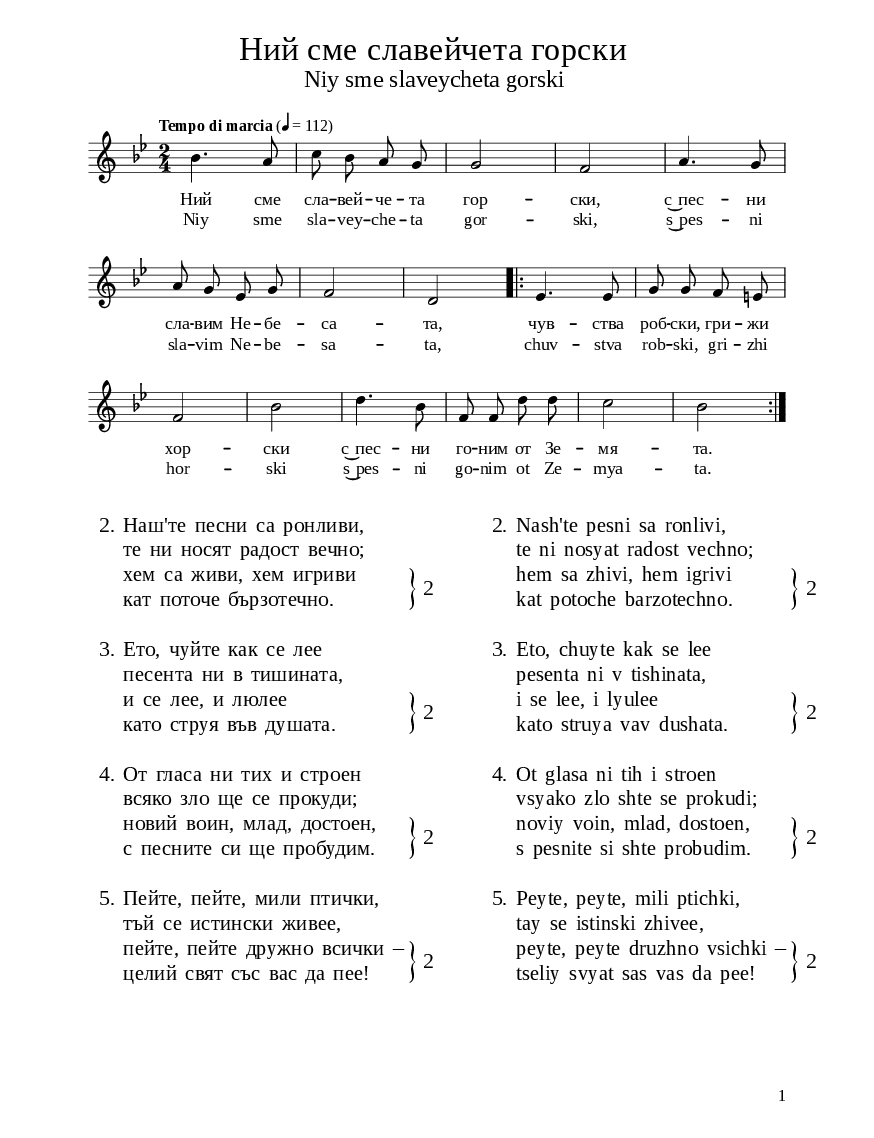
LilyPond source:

\version "2.24.0"

% include paper part and global functions
\include "include/globals.ily"
"rightBraces049" = \markup {
  \column {
    % repeat braces
    \translate #'(0 . -5.5 )
    \right-brace #20

    \translate #'(0 . -10.0 )
    \right-brace #20

    \translate #'(0 . -10.0 )
    \right-brace #20

    \translate #'(0 . -10.0 )
    \right-brace #20
  }
  \column {
    % repeat numbers
    \translate #'(0 . -6.1 )
    2

    \translate #'(0 . -12.0 )
    2

    \translate #'(0 . -12.0 )
    2

    \translate #'(0 . -12.0 )
    2
  }
}

\bookpart {
  \include "include/bookpart-paper.ily"
  \score {
    \include "include/score-layout.ily"

    \new Voice \absolute  {
      \clef treble
      \key g \minor
      \time 2/4
      \tempoFunc "Tempo di marcia" 4 "112"
      \autoBeamOff
      \autoBeamOff

      bes'4. a'8 | c''8 bes' a' g' |  g'2 |  f'2 | a'4. g'8 \break |
      a'8 g' es' g' |  f'2 |  d'2 \repeat volta 2 {
        es'4. es'8 | g'8 g' f' e' \break |
        f'2 | bes'2 d''4. bes'8 | f'8 f' d'' d'' | c''2  bes'2 |\break
      }
    }

    \addlyrics {
      Ний сме сла -- вей -- че -- та гор -- ски, с~пес -- ни
      сла -- вим Не -- бе -- са -- та, чув -- ства роб -- ски, гри -- жи
      хор -- ски с~пес -- ни го -- ним от Зе -- мя -- та.
    }

    \addlyrics {
      Niy sme sla -- vey -- che -- ta gor -- ski, s~pes -- ni
      sla -- vim Ne -- be -- sa -- ta, chuv -- stva rob -- ski, gri -- zhi
      hor -- ski s~pes -- ni go -- nim ot Ze -- mya -- ta.
    }

    \header {
      title = \titleFunc "Ний сме славейчета горски " "Niy sme slaveycheta gorski "
    }

    \midi{}

  } % score

  \markup \fontsize #bgCoupletFontSize {
    \hspace #1
    \override #`(baseline-skip . ,bgCoupletBaselineSkip)
    \column {

      \line { 2.  Наш'те песни са ронливи,}

      \line {   "   " те ни носят радост вечно; }

      \line {   "   "  хем са живи, хем игриви}

      \line {   "   " кат поточе бързотечно.}
      \line {   "   " }

      \line {   3. Ето, чуйте как се лее}

      \line {   "   " песента ни в тишината,}

      \line {   "   " и се лее, и люлее}

      \line {   "   " като струя във душата.}
      \line {   "   " }

      \line {   4. От гласа ни тих и строен}

      \line {   "   " всяко зло ще се прокуди;}

      \line {   "   "новий воин, млад, достоен, }

      \line {   "   " с песните си ще пробудим.}
      \line {   "   " }

      \line {   5. Пейте, пейте, мили птички,}

      \line {   "   "тъй се истински живее,}

      \line {   "   "пейте, пейте дружно всички – }

      \line {   "   " целий свят със вас да пее! }
    } \"rightBraces049"

    \hspace #5
    \override #`(baseline-skip . ,bgCoupletBaselineSkip)
    \column {
      \line { 2.  Nash'te pesni sa ronlivi,}

      \line {   "   " te ni nosyat radost vechno; }

      \line {   "   "  hem sa zhivi, hem igrivi}

      \line {   "   " kat potoche barzotechno.}
      \line {   "   " }

      \line {   3. Eto, chuyte kak se lee}

      \line {   "   " pesenta ni v tishinata,}

      \line {   "   " i se lee, i lyulee}

      \line {   "   " kato struya vav dushata.}
      \line {   "   " }

      \line {   4. Ot glasa ni tih i stroen}

      \line {   "   " vsyako zlo shte se prokudi;}

      \line {   "   "noviy voin,  mlad, dostoen, }

      \line {   "   " s pesnite si shte probudim.}
      \line {   "   " }

      \line {   5. Peyte, peyte, mili ptichki,}

      \line {   "   "tay se istinski zhivee,}

      \line {   "   "peyte, peyte druzhno vsichki – }

      \line {   "   " tseliy svyat sas vas da pee! }
    } %column
    \"rightBraces049"
  } % markup

  \pageBreak

  % include foreign translation(s) of the song
  \version "2.24.0"

\markup \fill-line { \fontsize #deTitleFontSize "Wir sind die Nachtigallen des Waldes" }
\markup \null

\markup \fontsize #deCoupletFontSize {
  \hspace #10
  \override #`(baseline-skip . ,deCoupletBaselineSkip)

  \column {


    \line { 1. Wir sind die Nachtigallen des Waldes,}

    \line { "   "mit Liedern preisen wir den Himmel. }

    \line { "   "sklavische Gefühle und menschliche Sorgen}

    \line { "   "vertreiben wir mit Liedern.}

    \line { " " }
    \line { 2. Unsere Lieder sind schwungvoll, }

    \line { "   "sie bringen uns ewig Freude;}

    \line { "   "sie sind sowohl lebhaft als auch spielerisch}

    \line { "   "wie ein schnell fließendes Bächlein.}

    \line { " " }
    \line { 3. Nun, hört, wie unser Lied }

    \line { "   "in der Stille fließt -}

    \line { "   "es fließt und es wiegt wie}

    \line { "   "ein Strom in der Seele.}

    \line { " " }
    \line { 4. Durch unsere ruhige und aufrichtige Stimme}

    \line { "   "wird alles Böse gebannt; }

    \line { "   "einen neuen Kämpfer, jung und gerecht, }

    \line { "   "werden wir durch unsere Lieder erwecken.}

    \line { " " }

    \line { 5. Singt, singt ihr süßen Vögel, }

    \line { "   "nur so lebt man wahrhaftig; }

    \line { "   "singt, singt alle zusammen, }

    \line { "   "auf dass die ganze Welt mit euch singe!}


  }

}


} % bookpart
